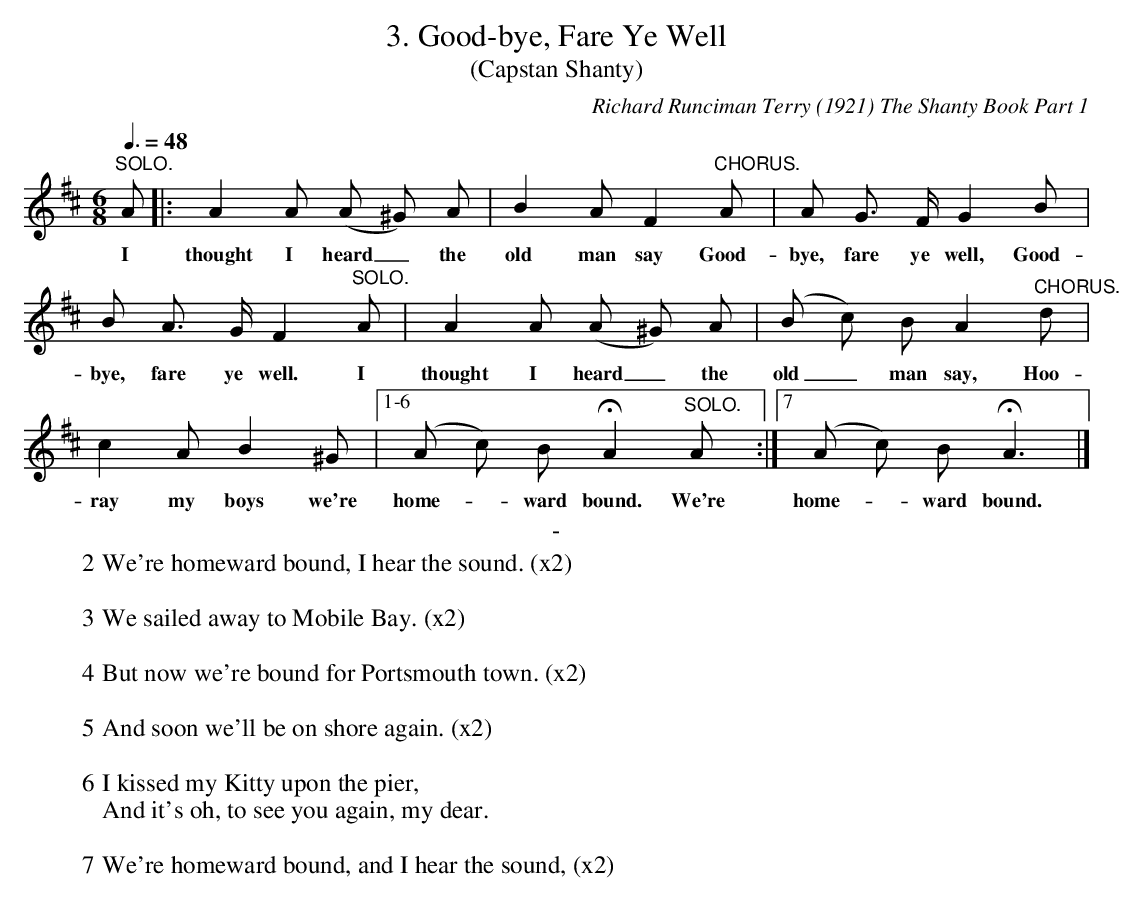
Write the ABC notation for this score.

X:1
T:3. Good-bye, Fare Ye Well
T: (Capstan Shanty)
C:Richard Runciman Terry (1921) The Shanty Book Part 1
L:1/8
Q:3/8=48
M:6/8
K:D
"^SOLO." A |: A2 A (A ^G) A | B2 A F2 "^CHORUS." A | A G> F G2 B |$ B A> G F2 "^SOLO." A | A2 A (A ^G) A |
w:  I | thought I heard_ the | old man say Good- | bye, fare ye well, Good- | bye, fare ye well. I | thought I heard_ the |
(B c ) B A2 "^CHORUS." d |$ c2 A B2 ^G |1-6 (A c) B !fermata! A2 "^SOLO." A :|7  (A c) B !fermata! A3 |]
w: old_ man say, Hoo- | ray my boys we're | home- * ward bound. We're | home- * ward bound.|
T: -
W: 2 We're homeward bound, I hear the sound. (x2)
W:
W: 3 We sailed away to Mobile Bay. (x2)
W:
W: 4 But now we're bound for Portsmouth town. (x2)
W:
W: 5 And soon we'll be on shore again. (x2)
W:
W: 6 I kissed my Kitty upon the pier,
W: And it's oh, to see you again, my dear.
W:
W: 7 We're homeward bound, and I hear the sound, (x2)
